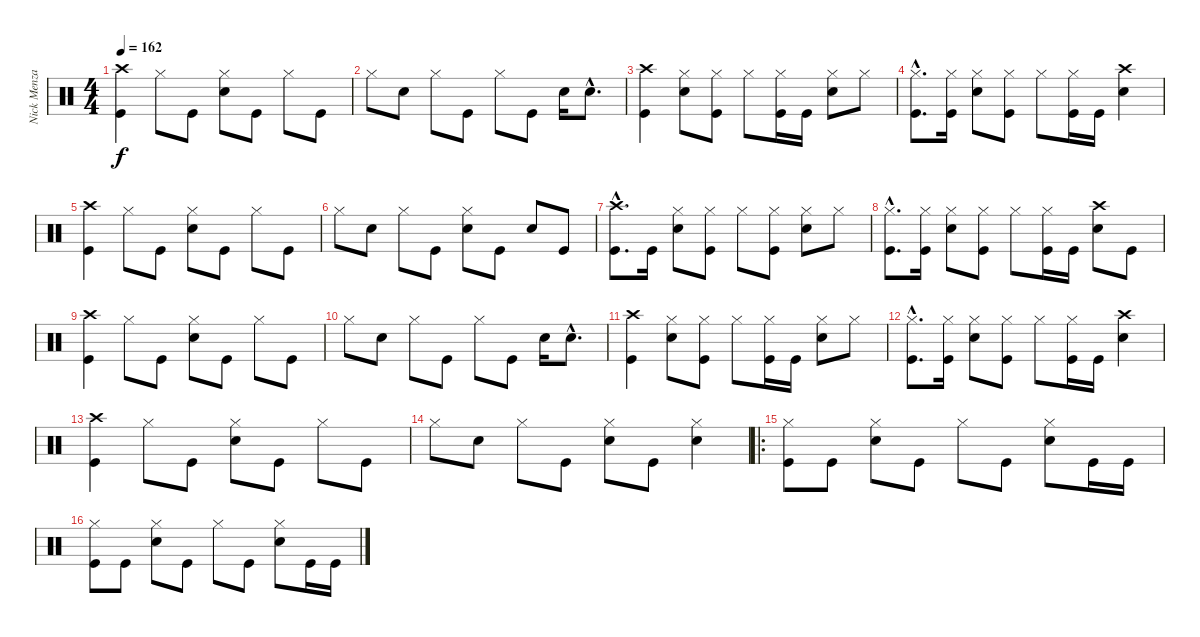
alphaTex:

\track ("Nick Menza" "Nick Menza") {instrument percussion}
\staff {score}
\articulation defaults
\ts (4 4)
\tempo 162
\clef neutral
\ks c
("Kick (hit)" "Crash high (hit)").4{dy f} "Hi-Hat (closed)".8 "Kick (hit)".8 ("Hi-Hat (closed)" "Snare (hit) 2").8 "Kick (hit)".8 "Hi-Hat (closed)".8 "Kick (hit)".8 |
"Hi-Hat (closed)".8 "Snare (hit) 2".8 "Hi-Hat (closed)".8 "Kick (hit)".8 "Hi-Hat (closed)".8 "Kick (hit)".8 "Snare (hit) 2".16 "Snare (hit) 2"{hac}.8{d} |
("Kick (hit)" "Crash high (hit)").4 ("Hi-Hat (closed)" "Snare (hit) 2").8 ("Kick (hit)" "Hi-Hat (closed)").8 "Hi-Hat (closed)".8 ("Kick (hit)" "Hi-Hat (closed)").16 "Kick (hit)".16 ("Hi-Hat (closed)" "Snare (hit) 2").8 "Hi-Hat (closed)".8 |
("Kick (hit)"{hac} "Hi-Hat (closed)"{hac}).8{d} ("Kick (hit)" "Hi-Hat (closed)").16 ("Hi-Hat (closed)" "Snare (hit) 2").8 ("Kick (hit)" "Hi-Hat (closed)").8 "Hi-Hat (closed)".8 ("Kick (hit)" "Hi-Hat (closed)").16 "Kick (hit)".16 ("Snare (hit) 2" "Crash high (hit)").4 |
("Kick (hit)" "Crash high (hit)").4 "Hi-Hat (closed)".8 "Kick (hit)".8 ("Hi-Hat (closed)" "Snare (hit) 2").8 "Kick (hit)".8 "Hi-Hat (closed)".8 "Kick (hit)".8 |
"Hi-Hat (closed)".8 "Snare (hit) 2".8 "Hi-Hat (closed)".8 "Kick (hit)".8 ("Hi-Hat (closed)" "Snare (hit) 2").8 "Kick (hit)".8 "Snare (hit) 2".8 "Kick (hit)".8 |
("Kick (hit)"{hac} "Crash high (hit)"{hac}).8{d} "Kick (hit)".16 ("Hi-Hat (closed)" "Snare (hit) 2").8 ("Kick (hit)" "Hi-Hat (closed)").8 "Hi-Hat (closed)".8 ("Kick (hit)" "Hi-Hat (closed)").8 ("Hi-Hat (closed)" "Snare (hit) 2").8 "Hi-Hat (closed)".8 |
("Kick (hit)"{hac} "Hi-Hat (closed)"{hac}).8{d} ("Kick (hit)" "Hi-Hat (closed)").16 ("Hi-Hat (closed)" "Snare (hit) 2").8 ("Kick (hit)" "Hi-Hat (closed)").8 "Hi-Hat (closed)".8 ("Kick (hit)" "Hi-Hat (closed)").16 "Kick (hit)".16 ("Snare (hit) 2" "Crash high (hit)").8 "Kick (hit)".8 |
("Kick (hit)" "Crash high (hit)").4 "Hi-Hat (closed)".8 "Kick (hit)".8 ("Hi-Hat (closed)" "Snare (hit) 2").8 "Kick (hit)".8 "Hi-Hat (closed)".8 "Kick (hit)".8 |
"Hi-Hat (closed)".8 "Snare (hit) 2".8 "Hi-Hat (closed)".8 "Kick (hit)".8 "Hi-Hat (closed)".8 "Kick (hit)".8 "Snare (hit) 2".16 "Snare (hit) 2"{hac}.8{d} |
("Kick (hit)" "Crash high (hit)").4 ("Hi-Hat (closed)" "Snare (hit) 2").8 ("Kick (hit)" "Hi-Hat (closed)").8 "Hi-Hat (closed)".8 ("Kick (hit)" "Hi-Hat (closed)").16 "Kick (hit)".16 ("Hi-Hat (closed)" "Snare (hit) 2").8 "Hi-Hat (closed)".8 |
("Kick (hit)"{hac} "Hi-Hat (closed)"{hac}).8{d} ("Kick (hit)" "Hi-Hat (closed)").16 ("Hi-Hat (closed)" "Snare (hit) 2").8 ("Kick (hit)" "Hi-Hat (closed)").8 "Hi-Hat (closed)".8 ("Kick (hit)" "Hi-Hat (closed)").16 "Kick (hit)".16 ("Snare (hit) 2" "Crash high (hit)").4 |
("Kick (hit)" "Crash high (hit)").4 "Hi-Hat (closed)".8 "Kick (hit)".8 ("Hi-Hat (closed)" "Snare (hit) 2").8 "Kick (hit)".8 "Hi-Hat (closed)".8 "Kick (hit)".8 |
"Hi-Hat (closed)".8 "Snare (hit) 2".8 "Hi-Hat (closed)".8 "Kick (hit)".8 ("Hi-Hat (closed)" "Snare (hit) 2").8 "Kick (hit)".8 ("Hi-Hat (closed)" "Snare (hit) 2").4 |
\ro
("Kick (hit)" "Hi-Hat (closed)").8 "Kick (hit)".8 ("Hi-Hat (closed)" "Snare (hit) 2").8 "Kick (hit)".8 "Hi-Hat (closed)".8 "Kick (hit)".8 ("Hi-Hat (closed)" "Snare (hit) 2").8 "Kick (hit)".16 "Kick (hit)".16 |
("Kick (hit)" "Hi-Hat (closed)").8 "Kick (hit)".8 ("Hi-Hat (closed)" "Snare (hit) 2").8 "Kick (hit)".8 "Hi-Hat (closed)".8 "Kick (hit)".8 ("Hi-Hat (closed)" "Snare (hit) 2").8 "Kick (hit)".16 "Kick (hit)".16
